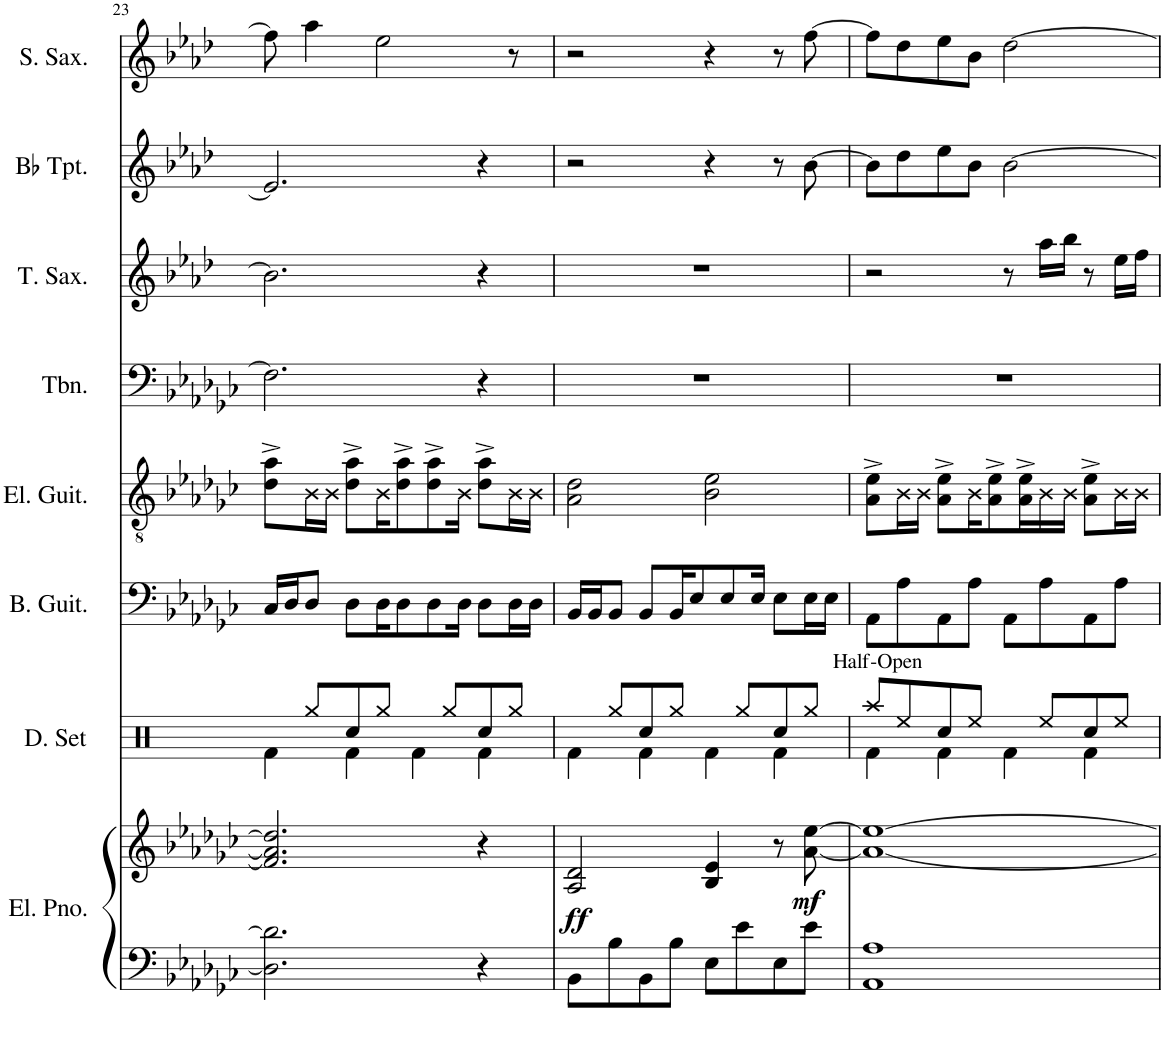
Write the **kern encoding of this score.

**kern	**kern	**dynam	**kern	**kern	**kern	**kern	**kern	**kern	**kern
*part8	*part8	*part8	*part7	*part6	*part5	*part4	*part3	*part2	*part1
*staff9	*staff8	*staff8/9	*staff7	*staff6	*staff5	*staff4	*staff3	*staff2	*staff1
*I"Electric Piano	*	*	*I"Drumset	*I"Bass Guitar	*I"Electric Guitar	*I"Trombone	*I"Tenor Saxophone	*I"Bb Trumpet	*I"Soprano Saxophone
*I'El. Pno.	*	*	*I'D. Set	*I'B. Guit.	*I'El. Guit.	*I'Tbn.	*I'T. Sax.	*I'Bb Tpt.	*I'S. Sax.
!!LO:PB:g=z
*clefF4	*clefG2	*	*clefX	*clefF4	*clefGv2	*clefF4	*clefG2	*clefG2	*clefG2
*	*	*	*	*Trd7c12	*	*	*Trd8c14	*Trd1c2	*Trd1c2
*k[b-e-a-d-g-c-]	*k[b-e-a-d-g-c-]	*	*k[]	*k[b-e-a-d-g-c-]	*k[b-e-a-d-g-c-]	*k[b-e-a-d-g-c-]	*k[b-e-a-d-]	*k[b-e-a-d-]	*k[b-e-a-d-]
*M4/4	*M4/4	*	*M4/4	*M4/4	*M4/4	*M4/4	*M4/4	*M4/4	*M4/4
=23	=23	=23	=23	=23	=23	=23	=23	=23	=23
*	*	*	*^	*	*	*	*	*	*
2.D-\] 2.d-\]	2.f/] 2.a-/] 2.dd-/]	.	8ryy	4Rf\	16C-/LL	8d-\^ 8a-\^L	2.F\]	2.b-\]	2.e-/]	8ff\]
.	.	.	.	.	16D-/J	.	.	.	.	.
.	.	.	8Rgg/L	.	8D-/J	16B-\L	.	.	.	4aa-\
.	.	.	.	.	.	16B-\JJ	.	.	.	.
.	.	.	8Rcc/	4Rf\	8D-\L	8d-\^ 8a-\^L	.	.	.	.
.	.	.	8Rgg/J	.	16D-\K	16B-\K	.	.	.	2ee-\
.	.	.	.	.	8D-\	8d-\^ 8a-\^	.	.	.	.
.	.	.	8ryy	4Rf\	.	.	.	.	.	.
.	.	.	.	.	8D-\	8d-\^ 8a-\^	.	.	.	.
.	.	.	8Rgg/L	.	.	.	.	.	.	.
.	.	.	.	.	16D-\Jk	16B-\Jk	.	.	.	.
4r	4r	.	8Rcc/	4Rf\	8D-\L	8d-\^ 8a-\^L	4r	4r	4r	.
.	.	.	8Rgg/J	.	16D-\L	16B-\L	.	.	.	8r
.	.	.	.	.	16D-\JJ	16B-\JJ	.	.	.	.
=24	=24	=24	=24	=24	=24	=24	=24	=24	=24	=24
!	!	!LO:DY:b	!	!	!	!	!	!	!	!
8BB-\L	2A-/ 2d-/	ff	8ryy	4Rf\	16BB-/LL	2A-\ 2d-\	1r	1r	2r	2r
.	.	.	.	.	16BB-/J	.	.	.	.	.
8B-\	.	.	8Rgg/L	.	8BB-/J	.	.	.	.	.
8BB-\	.	.	8Rcc/	4Rf\	8BB-/L	.	.	.	.	.
8B-\J	.	.	8Rgg/J	.	16BB-/K	.	.	.	.	.
.	.	.	.	.	8E-/	.	.	.	.	.
8E-\L	4B-/ 4e-/	.	8ryy	4Rf\	.	2B-\ 2e-\	.	.	4r	4r
.	.	.	.	.	8E-/	.	.	.	.	.
8e-\	.	.	8Rgg/L	.	.	.	.	.	.	.
.	.	.	.	.	16E-/Jk	.	.	.	.	.
8E-\	8r	.	8Rcc/	4Rf\	8E-\L	.	.	.	8r	8r
!	!	!LO:DY:b	!	!	!	!	!	!	!	!
8e-\J	[8a-\ [8ee-\	mf	8Rgg/J	.	16E-\L	.	.	.	[8b-\	[8ff\
.	.	.	.	.	16E-\JJ	.	.	.	.	.
=25	=25	=25	=25	=25	=25	=25	=25	=25	=25	=25
!	!	!	!LO:TX:a:t=Half-Open	!	!	!	!	!	!	!
1AA- 1A-	1a-_ 1ee-_	.	8Raa/L	4Rf\	8AA-\L	8A-\^ 8e-\^L	1r	2r	8b-\L]	8ff\L]
.	.	.	8Ree/	.	8A-\	16B-\L	.	.	8dd-\	8dd-\
.	.	.	.	.	.	16B-\JJ	.	.	.	.
.	.	.	8Rcc/	4Rf\	8AA-\	8A-\^ 8e-\^L	.	.	8ee-\	8ee-\
.	.	.	8Ree/J	.	8A-\J	16B-\K	.	.	8b-\J	8b-\J
.	.	.	.	.	.	8A-\^ 8e-\^	.	.	.	.
.	.	.	8ryy	4Rf\	8AA-\L	.	.	8r	[2b-\	[2dd-\
.	.	.	.	.	.	16A-\^ 16e-\^L	.	.	.	.
.	.	.	8Ree/L	.	8A-\	16B-\	.	16aa-\LL	.	.
.	.	.	.	.	.	16B-\JJ	.	16bb-\JJ	.	.
.	.	.	8Rcc/	4Rf\	8AA-\	8A-\^ 8e-\^L	.	8r	.	.
.	.	.	8Ree/J	.	8A-\J	16B-\L	.	16ee-\LL	.	.
.	.	.	.	.	.	16B-\JJ	.	16ff\JJ	.	.
*	*	*	*v	*v	*	*	*	*	*	*
=	=	=	=	=	=	=	=	=	=
*-	*-	*-	*-	*-	*-	*-	*-	*-	*-
